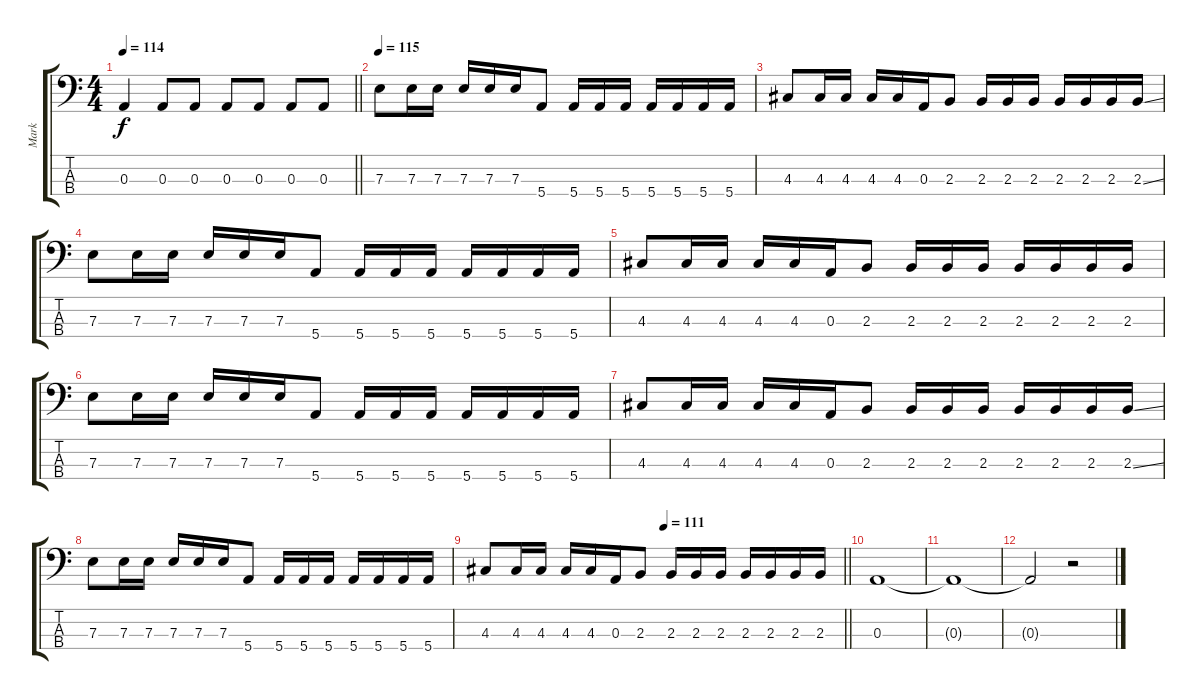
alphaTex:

\track ("Mark" "Mark") {instrument electricbasspick}
\staff {score tabs}
\tuning (G2 D2 A1 E1) {hide}
\ts (4 4)
\tempo 114
\clef f4
\barLineRight lightlight
\ks c
0.3.4{dy f} 0.3.8 0.3.8 0.3.8 0.3.8 0.3.8 0.3.8 |
\section ("" "")
\tempo 115
7.3.8 7.3.16 7.3.16 7.3.16 7.3.16 7.3.16 5.4.8 5.4.16 5.4.16 5.4.16 5.4.16 5.4.16 5.4.16 5.4.16 |
4.3.8 4.3.16 4.3.16 4.3.16 4.3.16 0.3.16 2.3.8 2.3.16 2.3.16 2.3.16 2.3.16 2.3.16 2.3.16 2.3{ss}.16 |
7.3.8 7.3.16 7.3.16 7.3.16 7.3.16 7.3.16 5.4.8 5.4.16 5.4.16 5.4.16 5.4.16 5.4.16 5.4.16 5.4.16 |
4.3.8 4.3.16 4.3.16 4.3.16 4.3.16 0.3.16 2.3.8 2.3.16 2.3.16 2.3.16 2.3.16 2.3.16 2.3.16 2.3.16 |
7.3.8 7.3.16 7.3.16 7.3.16 7.3.16 7.3.16 5.4.8 5.4.16 5.4.16 5.4.16 5.4.16 5.4.16 5.4.16 5.4.16 |
4.3.8 4.3.16 4.3.16 4.3.16 4.3.16 0.3.16 2.3.8 2.3.16 2.3.16 2.3.16 2.3.16 2.3.16 2.3.16 2.3{ss}.16 |
7.3.8 7.3.16 7.3.16 7.3.16 7.3.16 7.3.16 5.4.8 5.4.16 5.4.16 5.4.16 5.4.16 5.4.16 5.4.16 5.4.16 |
\tempo (111 0.5)
\barLineRight lightlight
4.3.8 4.3.16 4.3.16 4.3.16 4.3.16 0.3.16 2.3.8 2.3.16 2.3.16 2.3.16 2.3.16 2.3.16 2.3.16 2.3.16 |
0.3.1 |
0.3{t}.1{volume 3} |
0.3{t}.2 r.2
